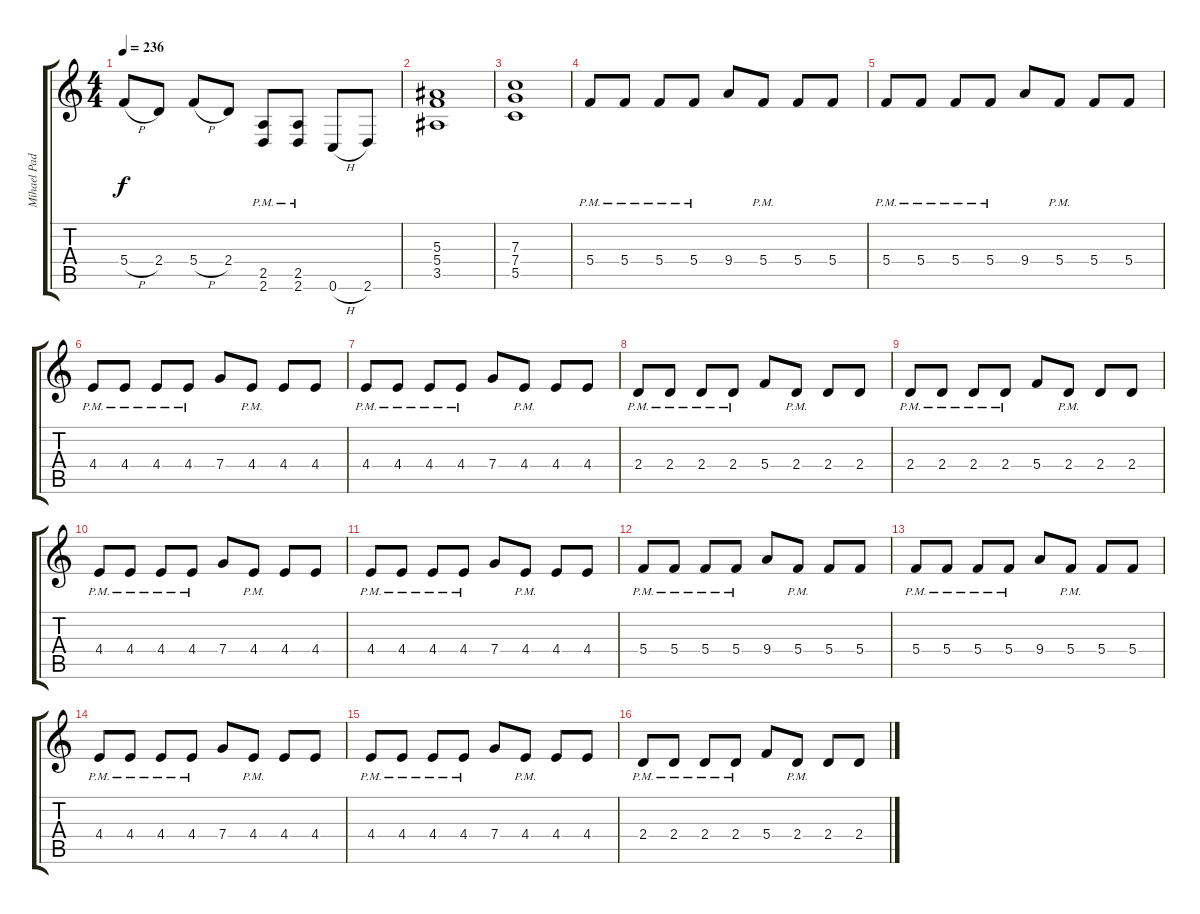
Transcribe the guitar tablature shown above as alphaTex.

\track ("Mihael Padget" "Mihael Pad") {instrument distortionguitar}
\staff {score tabs}
\tuning (D4 A3 F3 C3 G2 C2) {hide}
\ts (4 4)
\tempo 236
\clef g2
\ks c
5.4{h}.8{dy f} 2.4.8 5.4{h}.8 2.4.8 (2.5{pm} 2.6{pm}).8 (2.5{pm} 2.6{pm}).8 0.6{h}.8 2.6.8 |
(5.3 5.4 3.5).1 |
(7.3 7.4 5.5).1 |
5.4{pm}.8 5.4{pm}.8 5.4{pm}.8 5.4{pm}.8 9.4.8 5.4{pm}.8 5.4.8 5.4.8 |
5.4{pm}.8 5.4{pm}.8 5.4{pm}.8 5.4{pm}.8 9.4.8 5.4{pm}.8 5.4.8 5.4.8 |
4.4{pm}.8 4.4{pm}.8 4.4{pm}.8 4.4{pm}.8 7.4.8 4.4{pm}.8 4.4.8 4.4.8 |
4.4{pm}.8 4.4{pm}.8 4.4{pm}.8 4.4{pm}.8 7.4.8 4.4{pm}.8 4.4.8 4.4.8 |
2.4{pm}.8 2.4{pm}.8 2.4{pm}.8 2.4{pm}.8 5.4.8 2.4{pm}.8 2.4.8 2.4.8 |
2.4{pm}.8 2.4{pm}.8 2.4{pm}.8 2.4{pm}.8 5.4.8 2.4{pm}.8 2.4.8 2.4.8 |
4.4{pm}.8 4.4{pm}.8 4.4{pm}.8 4.4{pm}.8 7.4.8 4.4{pm}.8 4.4.8 4.4.8 |
4.4{pm}.8 4.4{pm}.8 4.4{pm}.8 4.4{pm}.8 7.4.8 4.4{pm}.8 4.4.8 4.4.8 |
5.4{pm}.8 5.4{pm}.8 5.4{pm}.8 5.4{pm}.8 9.4.8 5.4{pm}.8 5.4.8 5.4.8 |
5.4{pm}.8 5.4{pm}.8 5.4{pm}.8 5.4{pm}.8 9.4.8 5.4{pm}.8 5.4.8 5.4.8 |
4.4{pm}.8 4.4{pm}.8 4.4{pm}.8 4.4{pm}.8 7.4.8 4.4{pm}.8 4.4.8 4.4.8 |
4.4{pm}.8 4.4{pm}.8 4.4{pm}.8 4.4{pm}.8 7.4.8 4.4{pm}.8 4.4.8 4.4.8 |
2.4{pm}.8 2.4{pm}.8 2.4{pm}.8 2.4{pm}.8 5.4.8 2.4{pm}.8 2.4.8 2.4.8
